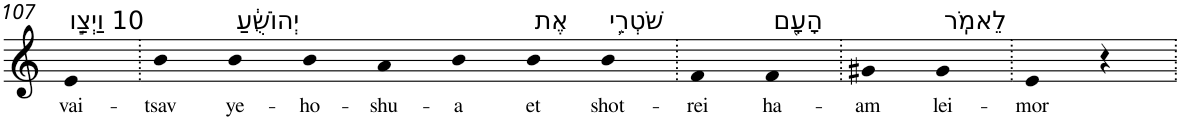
**kern	**text
*part1	*part1
*staff1	*staff1
*I"Piano	*
*I'Pno	*
!!LO:PB:g=z
*clefG2	*
*k[]	*
=107	=107
!LO:TX:a:t=10 וַיְצַ֣ו	!
!	!LO:LY:b
4e	vai-
=108.	=108.
!	!LO:LY:b
4b	-tsav
!LO:TX:a:t=יְהוֹשֻׁ֔עַ	!
!	!LO:LY:b
4b	ye-
!	!LO:LY:b
4b	-ho-
!	!LO:LY:b
4a	-shu-
!	!LO:LY:b
4b	-a
!LO:TX:a:t=אֶת	!
!	!LO:LY:b
4b	et
!LO:TX:a:t=שֹׁטְרֵ֥י	!
!	!LO:LY:b
4b	shot-
=109.	=109.
!	!LO:LY:b
4f	-rei
!LO:TX:a:t=הָעָ֖ם	!
!	!LO:LY:b
4f	ha-
=110.	=110.
!	!LO:LY:b
4g#X	-am
!LO:TX:a:t=לֵאמֹֽר	!
!	!LO:LY:b
4g#	lei-
=111.	=111.
!	!LO:LY:b
4e	-mor
4r	.
=.	=.
*-	*-
